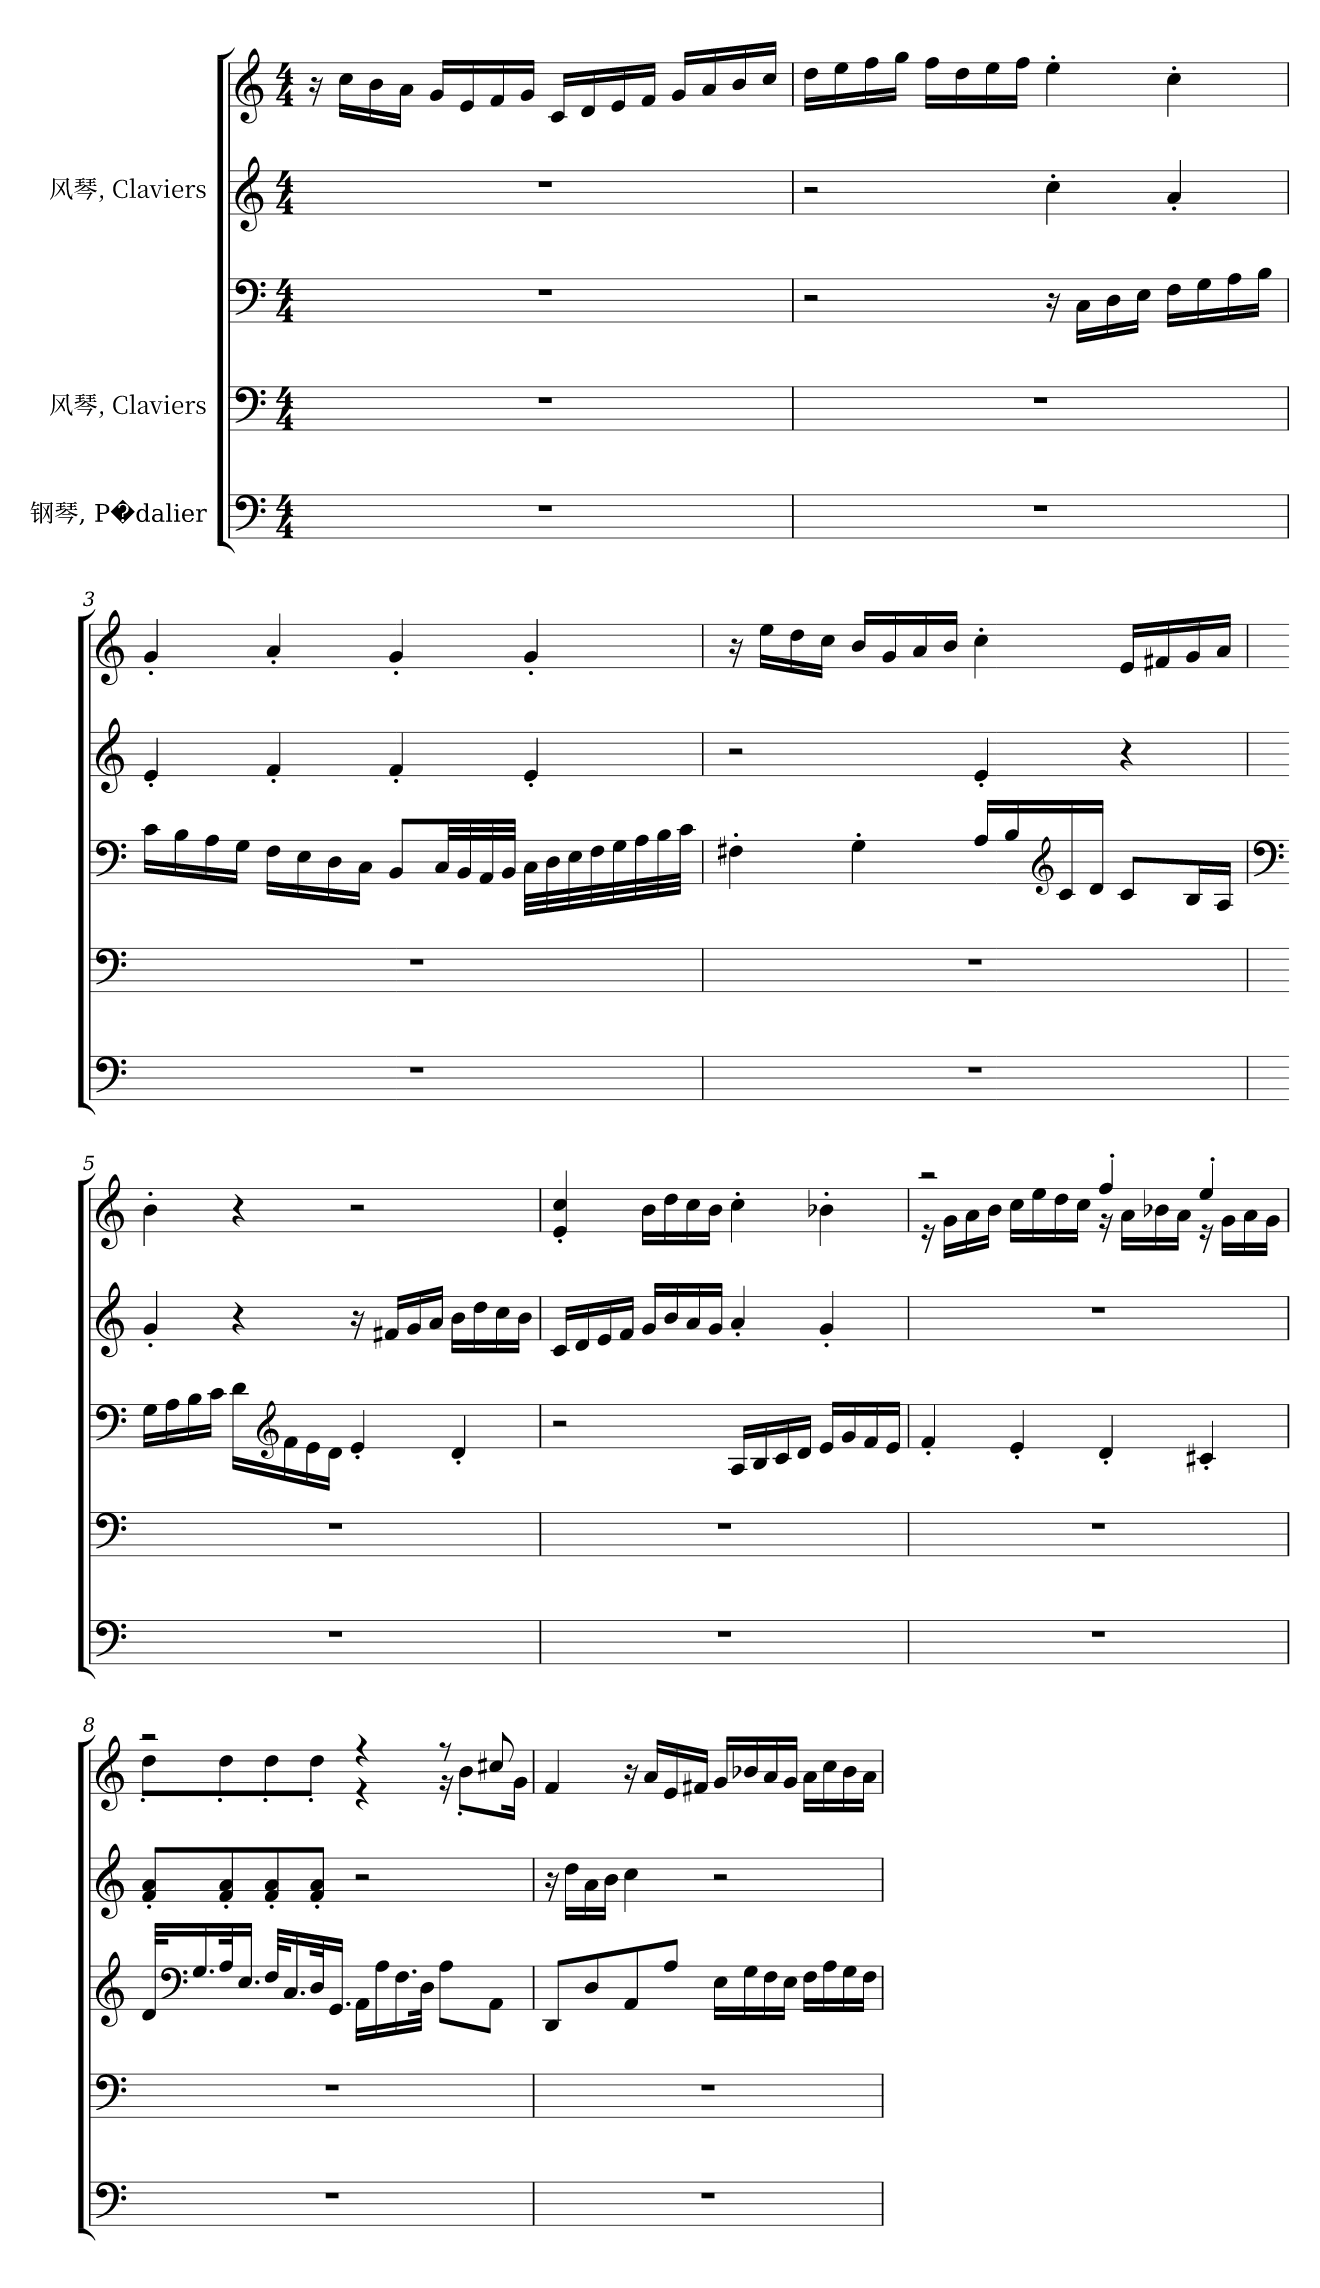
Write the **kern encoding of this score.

**kern	**kern	**kern	**kern	**kern
*part3	*part2	*part2	*part1	*part1
*staff5	*staff4	*staff3	*staff2	*staff1
*I"钢琴, P�dalier	*I"风琴, Claviers	*	*I"风琴, Claviers	*
*clefF4	*clefF4	*clefF4	*clefG2	*clefG2
*k[]	*k[]	*k[]	*k[]	*k[]
*M4/4	*M4/4	*M4/4	*M4/4	*M4/4
*MM64	*MM64	*MM64	*MM64	*MM64
=1	=1	=1	=1	=1
1r	1r	1r	1r	16r
.	.	.	.	16cc\LL
.	.	.	.	16b\
.	.	.	.	16a\JJ
.	.	.	.	16g/LL
.	.	.	.	16e/
.	.	.	.	16f/
.	.	.	.	16g/JJ
.	.	.	.	16c/LL
.	.	.	.	16d/
.	.	.	.	16e/
.	.	.	.	16f/JJ
.	.	.	.	16g/LL
.	.	.	.	16a/
.	.	.	.	16b/
.	.	.	.	16cc/JJ
=2	=2	=2	=2	=2
1r	1r	2r	2r	16dd\LL
.	.	.	.	16ee\
.	.	.	.	16ff\
.	.	.	.	16gg\JJ
.	.	.	.	16ff\LL
.	.	.	.	16dd\
.	.	.	.	16ee\
.	.	.	.	16ff\JJ
.	.	16r	4cc'\	4ee'\
.	.	16C\LL	.	.
.	.	16D\	.	.
.	.	16E\JJ	.	.
.	.	16F\LL	4a'/	4cc'\
.	.	16G\	.	.
.	.	16A\	.	.
.	.	16B\JJ	.	.
!!LO:LB:g=z
=3	=3	=3	=3	=3
1r	1r	16c\LL	4e'/	4g'/
.	.	16B\	.	.
.	.	16A\	.	.
.	.	16G\JJ	.	.
.	.	16F\LL	4f'/	4a'/
.	.	16E\	.	.
.	.	16D\	.	.
.	.	16C\JJ	.	.
.	.	8BB/L	4f'/	4g'/
.	.	32C/LL	.	.
.	.	32BB/	.	.
.	.	32AA/	.	.
.	.	32BB/JJJ	.	.
.	.	32C\LLL	4e'/	4g'/
.	.	32D\	.	.
.	.	32E\	.	.
.	.	32F\	.	.
.	.	32G\	.	.
.	.	32A\	.	.
.	.	32B\	.	.
.	.	32c\JJJ	.	.
=4	=4	=4	=4	=4
1r	1r	4F#X'\	2r	16r
.	.	.	.	16ee\LL
.	.	.	.	16dd\
.	.	.	.	16cc\JJ
.	.	4G'\	.	16b/LL
.	.	.	.	16g/
.	.	.	.	16a/
.	.	.	.	16b/JJ
.	.	16A/LL	4e'/	4cc'\
.	.	16B/	.	.
*	*	*clefG2	*	*
.	.	16c/	.	.
.	.	16d/JJ	.	.
.	.	8c/L	4r	16e/LL
.	.	.	.	16f#X/
.	.	16B/L	.	16g/
.	.	16A/JJ	.	16a/JJ
!!LO:PB:g=z
=5	=5	=5	=5	=5
*	*	*clefF4	*	*
1r	1r	16G\LL	4g'/	4b'\
.	.	16A\	.	.
.	.	16B\	.	.
.	.	16c\JJ	.	.
.	.	16d\LL	4r	4r
*	*	*clefG2	*	*
.	.	16f\	.	.
.	.	16e\	.	.
.	.	16d\JJ	.	.
.	.	4e'/	16r	2r
.	.	.	16f#X/LL	.
.	.	.	16g/	.
.	.	.	16a/JJ	.
.	.	4d'/	16b\LL	.
.	.	.	16dd\	.
.	.	.	16cc\	.
.	.	.	16b\JJ	.
=6	=6	=6	=6	=6
1r	1r	2r	16c/LL	4e/' 4cc/'
.	.	.	16d/	.
.	.	.	16e/	.
.	.	.	16f/JJ	.
.	.	.	16g/LL	16b\LL
.	.	.	16b/	16dd\
.	.	.	16a/	16cc\
.	.	.	16g/JJ	16b\JJ
.	.	16A/LL	4a'/	4cc'\
.	.	16B/	.	.
.	.	16c/	.	.
.	.	16d/JJ	.	.
.	.	16e/LL	4g'/	4b-X'\
.	.	16g/	.	.
.	.	16f/	.	.
.	.	16e/JJ	.	.
!!LO:LB:g=z
=7	=7	=7	=7	=7
*	*	*	*	*^
1r	1r	4f'/	1r	2r	16r
.	.	.	.	.	16g\LL
.	.	.	.	.	16a\
.	.	.	.	.	16b\JJ
.	.	4e'/	.	.	16cc\LL
.	.	.	.	.	16ee\
.	.	.	.	.	16dd\
.	.	.	.	.	16cc\JJ
.	.	4d'/	.	4ff'/	16r
.	.	.	.	.	16a\LL
.	.	.	.	.	16b-X\
.	.	.	.	.	16a\JJ
.	.	4c#X'/	.	4ee'/	16r
.	.	.	.	.	16g\LL
.	.	.	.	.	16a\
.	.	.	.	.	16g\JJ
=8	=8	=8	=8	=8	=8
1r	1r	32d/KLL	8f/' 8a/'L	2r	8dd'\L
*	*	*clefF4	*	*	*
.	.	16.G/	.	.	.
.	.	32A/K	8f/' 8a/'	.	8dd'\
.	.	16.E/JJ	.	.	.
.	.	32F/KLL	8f/' 8a/'	.	8dd'\
.	.	16.C/	.	.	.
.	.	32D/K	8f/' 8a/'J	.	8dd'\J
.	.	16.GG/JJ	.	.	.
.	.	16AA\LL	2r	4r	4r
.	.	16A\	.	.	.
.	.	16.F\	.	.	.
.	.	32D\JJk	.	.	.
.	.	8A\L	.	8r	16r
.	.	.	.	.	8b'\L
.	.	8AA\J	.	8cc#X/	.
.	.	.	.	.	16g\Jk
*	*	*	*	*v	*v
!!LO:PB:g=z
=9	=9	=9	=9	=9
1r	1r	8DD/L	16r	4f/
.	.	.	16dd\LL	.
.	.	8D/	16a\	.
.	.	.	16b\JJ	.
.	.	8AA/	4cc\	16r
.	.	.	.	16a/LL
.	.	8A/J	.	16e/
.	.	.	.	16f#X/JJ
.	.	16E\LL	2r	16g/LL
.	.	16G\	.	16b-X/
.	.	16F\	.	16a/
.	.	16E\JJ	.	16g/JJ
.	.	16F\LL	.	16a\LL
.	.	16A\	.	16cc\
.	.	16G\	.	16b-\
.	.	16F\JJ	.	16a\JJ
=	=	=	=	=
*-	*-	*-	*-	*-
